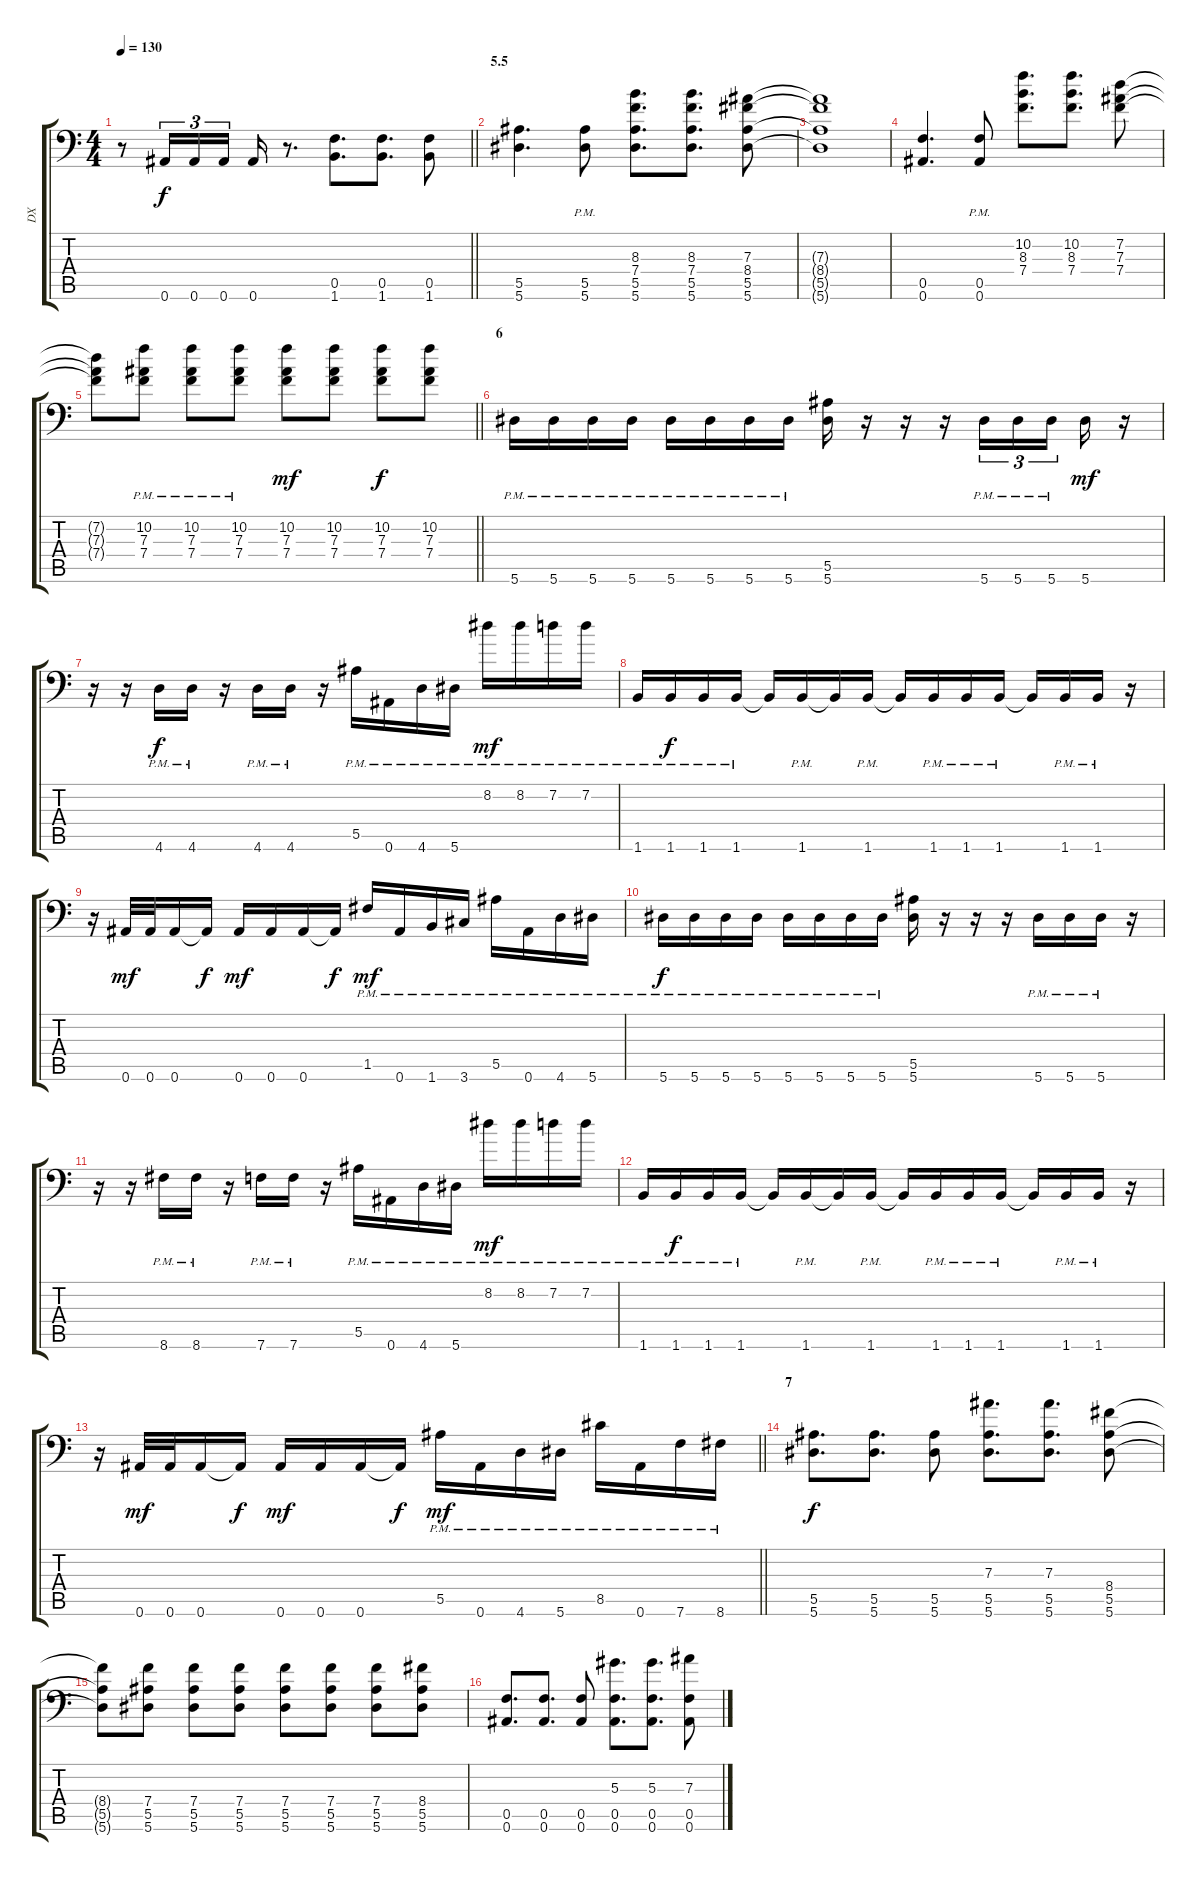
\track ("DX" "DX") {instrument distortionguitar}
\staff {score tabs}
\tuning (C4 G3 Eb3 Bb2 F2 Bb1) {hide}
\ts (4 4)
\tempo 130
\clef f4
\barLineRight lightlight
\ks c
r.8{dy f} 0.6.16{tu (3 2)} 0.6.16{tu (3 2)} 0.6.16{tu (3 2)} 0.6.16 r.8{d} (0.5 1.6).8{d} (0.5 1.6).8{d} (0.5 1.6).8 |
\section ("" "5.5")
(5.5 5.6).4{d} (5.5{pm} 5.6{pm}).8 (8.3 7.4 5.5 5.6).8{d} (8.3 7.4 5.5 5.6).8{d} (7.3 8.4 5.5 5.6).8 |
(7.3{t} 8.4{t} 5.5{t} 5.6{t}).1 |
(0.5 0.6).4{d} (0.5{pm} 0.6{pm}).8 (10.2 8.3 7.4).8{d} (10.2 8.3 7.4).8{d} (7.2 7.3 7.4).8 |
\barLineRight lightlight
(7.2{t} 7.3{t} 7.4{t}).8 (10.2{pm} 7.3{pm} 7.4{pm}).8 (10.2{pm} 7.3{pm} 7.4{pm}).8 (10.2{pm} 7.3{pm} 7.4{pm}).8 (10.2 7.3 7.4).8{dy mf} (10.2 7.3 7.4).8 (10.2 7.3 7.4).8{dy f} (10.2 7.3 7.4).8 |
\section ("" "6")
5.6{pm}.16 5.6{pm}.16 5.6{pm}.16 5.6{pm}.16 5.6{pm}.16 5.6{pm}.16 5.6{pm}.16 5.6{pm}.16 (5.5 5.6).16 r.16 r.16 r.16 5.6{pm}.16{tu (3 2)} 5.6{pm}.16{tu (3 2)} 5.6{pm}.16{tu (3 2) beam splitsecondary} 5.6.16{dy mf} r.16 |
r.16 r.16 4.6{pm}.16{dy f} 4.6{pm}.16 r.16 4.6{pm}.16 4.6{pm}.16 r.16 5.5{pm}.16 0.6{pm}.16 4.6{pm}.16 5.6{pm}.16 8.2{pm}.16{dy mf} 8.2{pm}.16 7.2{pm}.16 7.2{pm}.16 |
1.6{pm}.16 1.6{pm}.16{dy f} 1.6{pm}.16 1.6{pm}.16 1.6{t}.16 1.6{pm}.16 1.6{t}.16 1.6{pm}.16 1.6{t}.16 1.6{pm}.16 1.6{pm}.16 1.6{pm}.16 1.6{t}.16 1.6{pm}.16 1.6{pm}.16 r.16 |
r.16 0.6.32{dy mf} 0.6.32 0.6.16 0.6{t}.16{dy f} 0.6.16{dy mf} 0.6.16 0.6.16 0.6{t}.16{dy f} 1.5{pm}.16{dy mf} 0.6{pm}.16 1.6{pm}.16 3.6{pm}.16 5.5{pm}.16 0.6{pm}.16 4.6{pm}.16 5.6{pm}.16 |
5.6{pm}.16{dy f} 5.6{pm}.16 5.6{pm}.16 5.6{pm}.16 5.6{pm}.16 5.6{pm}.16 5.6{pm}.16 5.6{pm}.16 (5.5 5.6).16 r.16 r.16 r.16 5.6{pm}.16 5.6{pm}.16 5.6{pm}.16 r.16 |
r.16 r.16 8.6{pm}.16 8.6{pm}.16 r.16 7.6{pm}.16 7.6{pm}.16 r.16 5.5{pm}.16 0.6{pm}.16 4.6{pm}.16 5.6{pm}.16 8.2{pm}.16{dy mf} 8.2{pm}.16 7.2{pm}.16 7.2{pm}.16 |
1.6{pm}.16 1.6{pm}.16{dy f} 1.6{pm}.16 1.6{pm}.16 1.6{t}.16 1.6{pm}.16 1.6{t}.16 1.6{pm}.16 1.6{t}.16 1.6{pm}.16 1.6{pm}.16 1.6{pm}.16 1.6{t}.16 1.6{pm}.16 1.6{pm}.16 r.16 |
\barLineRight lightlight
r.16 0.6.32{dy mf} 0.6.32 0.6.16 0.6{t}.16{dy f} 0.6.16{dy mf} 0.6.16 0.6.16 0.6{t}.16{dy f} 5.5{pm}.16{dy mf} 0.6{pm}.16 4.6{pm}.16 5.6{pm}.16 8.5{pm}.16 0.6{pm}.16 7.6{pm}.16 8.6{pm}.16 |
\section ("" "7")
(5.5 5.6).8{d dy f} (5.5 5.6).8{d} (5.5 5.6).8 (7.3 5.5 5.6).8{d} (7.3 5.5 5.6).8{d} (8.4 5.5 5.6).8 |
(8.4{t} 5.5{t} 5.6{t}).8 (7.4 5.5 5.6).8 (7.4 5.5 5.6).8 (7.4 5.5 5.6).8 (7.4 5.5 5.6).8 (7.4 5.5 5.6).8 (7.4 5.5 5.6).8 (8.4 5.5 5.6).8 |
(0.5 0.6).8{d} (0.5 0.6).8{d} (0.5 0.6).8 (5.3 0.5 0.6).8{d} (5.3 0.5 0.6).8{d} (7.3 0.5 0.6).8
